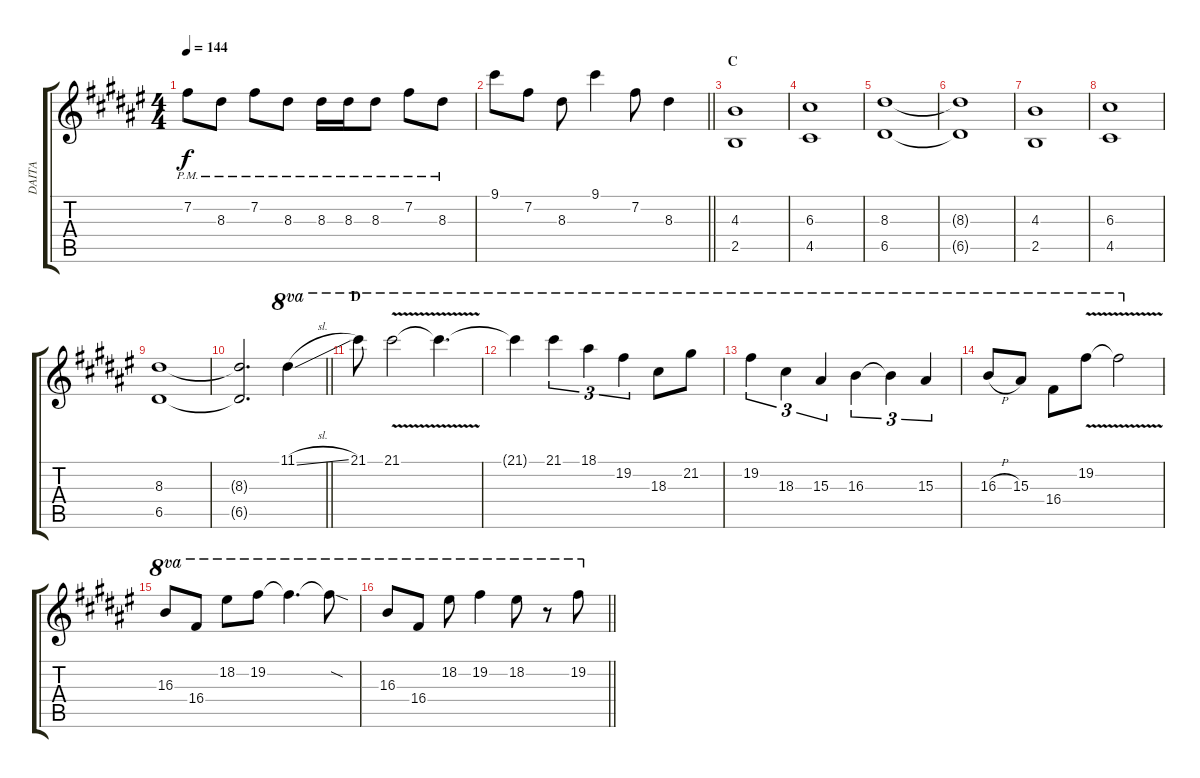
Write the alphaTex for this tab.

\track ("DAITA" "DAITA") {instrument overdrivenguitar}
\staff {score tabs}
\tuning (E4 B3 G3 D3 A2 E2) {hide}
\ts (4 4)
\tempo 144
\clef g2
\ks d#minor
7.2{pm}.8{dy f} 8.3{pm}.8 7.2{pm}.8 8.3{pm}.8 8.3{pm}.16 8.3{pm}.16 8.3{pm}.8 7.2{pm}.8 8.3{pm}.8 |
\barLineRight lightlight
9.1.8{volume 16} 7.2.8 8.3.8 9.1.4 7.2.8 8.3.4 |
\section ("" "C")
(4.3 2.5).1{volume 15 balance 5 instrument overdrivenguitar} |
(6.3 4.5).1 |
(8.3 6.5).1 |
(8.3{t} 6.5{t}).1 |
(4.3 2.5).1 |
(6.3 4.5).1 |
(8.3 6.5).1 |
\barLineRight lightlight
(8.3{t} 6.5{t}).2{d} 11.1{sl}.4{ot 8va volume 15 balance 8} |
\section ("" "D")
21.1.8{ot 8va} 21.1{v}.2{ot 8va} 21.1{t}.4{d ot 8va} |
21.1{t}.4{ot 8va} 21.1.4{tu (3 2) ot 8va} 18.1.4{tu (3 2) ot 8va} 19.2.4{tu (3 2) ot 8va} 18.3.8{ot 8va} 21.2.8{ot 8va} |
19.2.4{tu (3 2) ot 8va} 18.3.4{tu (3 2) ot 8va} 15.3.4{tu (3 2) ot 8va} 16.3.4{tu (3 2) ot 8va} 16.3{t}.4{tu (3 2) ot 8va} 15.3.4{tu (3 2) ot 8va} |
16.3{h}.8{ot 8va} 15.3.8{ot 8va} 16.4.8{ot 8va} 19.2{v}.8{ot 8va} 19.2{t}.2{ot 8va} |
16.3.8{ot 8va} 16.4.8{ot 8va} 18.2.8{ot 8va} 19.2.8{ot 8va} 19.2{t}.4{d ot 8va} 19.2{sod t}.8{ot 8va} |
\barLineRight lightlight
16.3.8{ot 8va} 16.4.8{ot 8va} 18.2.8{ot 8va} 19.2.4{ot 8va} 18.2.8{ot 8va} r.8{ot 8va} 19.2.8{ot 8va}
